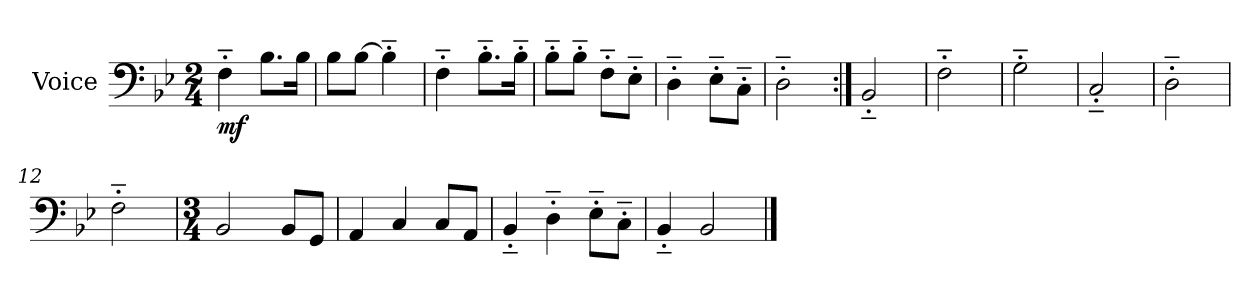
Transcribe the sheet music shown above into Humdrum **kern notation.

**kern	**dynam
*part1	*part1
*staff1	*staff1
*I"Voice	*
*I'Vo.	*
*clefF4	*
*k[b-e-]	*
*M2/4	*
*MM86	*
=1	=1
!	!LO:DY:b
4F'~\	mf
8.B-\L	.
16B-\Jk	.
=2	=2
8B-\L	.
[8B-\J	.
4B-'~\]	.
=3	=3
4F'~\	.
8.B-'~\L	.
16B-'~\Jk	.
=4	=4
8B-'~\L	.
8B-'~\J	.
8F'~\L	.
8E-'~\J	.
=5	=5
4D'~\	.
8E-'~\L	.
8C'~\J	.
=6	=6
2D'~\	.
!!LO:LB:g=z
=7:|!	=7:|!
2BB-'~/	.
=8	=8
2F'~\	.
=9	=9
2G'~\	.
=10	=10
2C'~/	.
=11	=11
2D'~\	.
=12	=12
2F'~\	.
=13	=13
*M3/4	*
2BB-/	.
8BB-/L	.
8GG/J	.
=14	=14
4AA/	.
4C/	.
8C/L	.
8AA/J	.
=15	=15
4BB-'~/	.
4D'~\	.
8E-'~\L	.
8C'~\J	.
=16	=16
4BB-'~/	.
2BB-/	.
==	==
*-	*-
